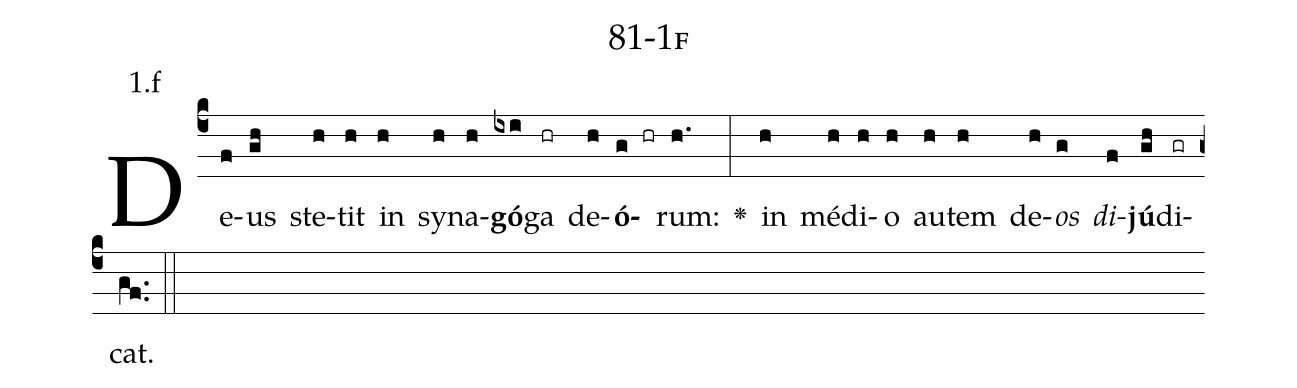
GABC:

name: 81-1f;
annotation: 1.f;
%%
(c4)De(f)us(gh) ste(h)tit(h) in(h) sy(h)na(h)<b>gó</b>(ixi)ga(hr) de(h)<b>ó</b>(g hr)rum:(h.) <v>\greheightstar</v>(:) in(h) mé(h)di(h)o(h) au(h)tem(h) de(h)<i>os</i>(g) <i>di</i>(f)<b>jú</b>(gh)di(gr)cat.(gf..) (::)


%E(h) u(h) o(g) u(f) a(gh) e.(gf..) (::)
